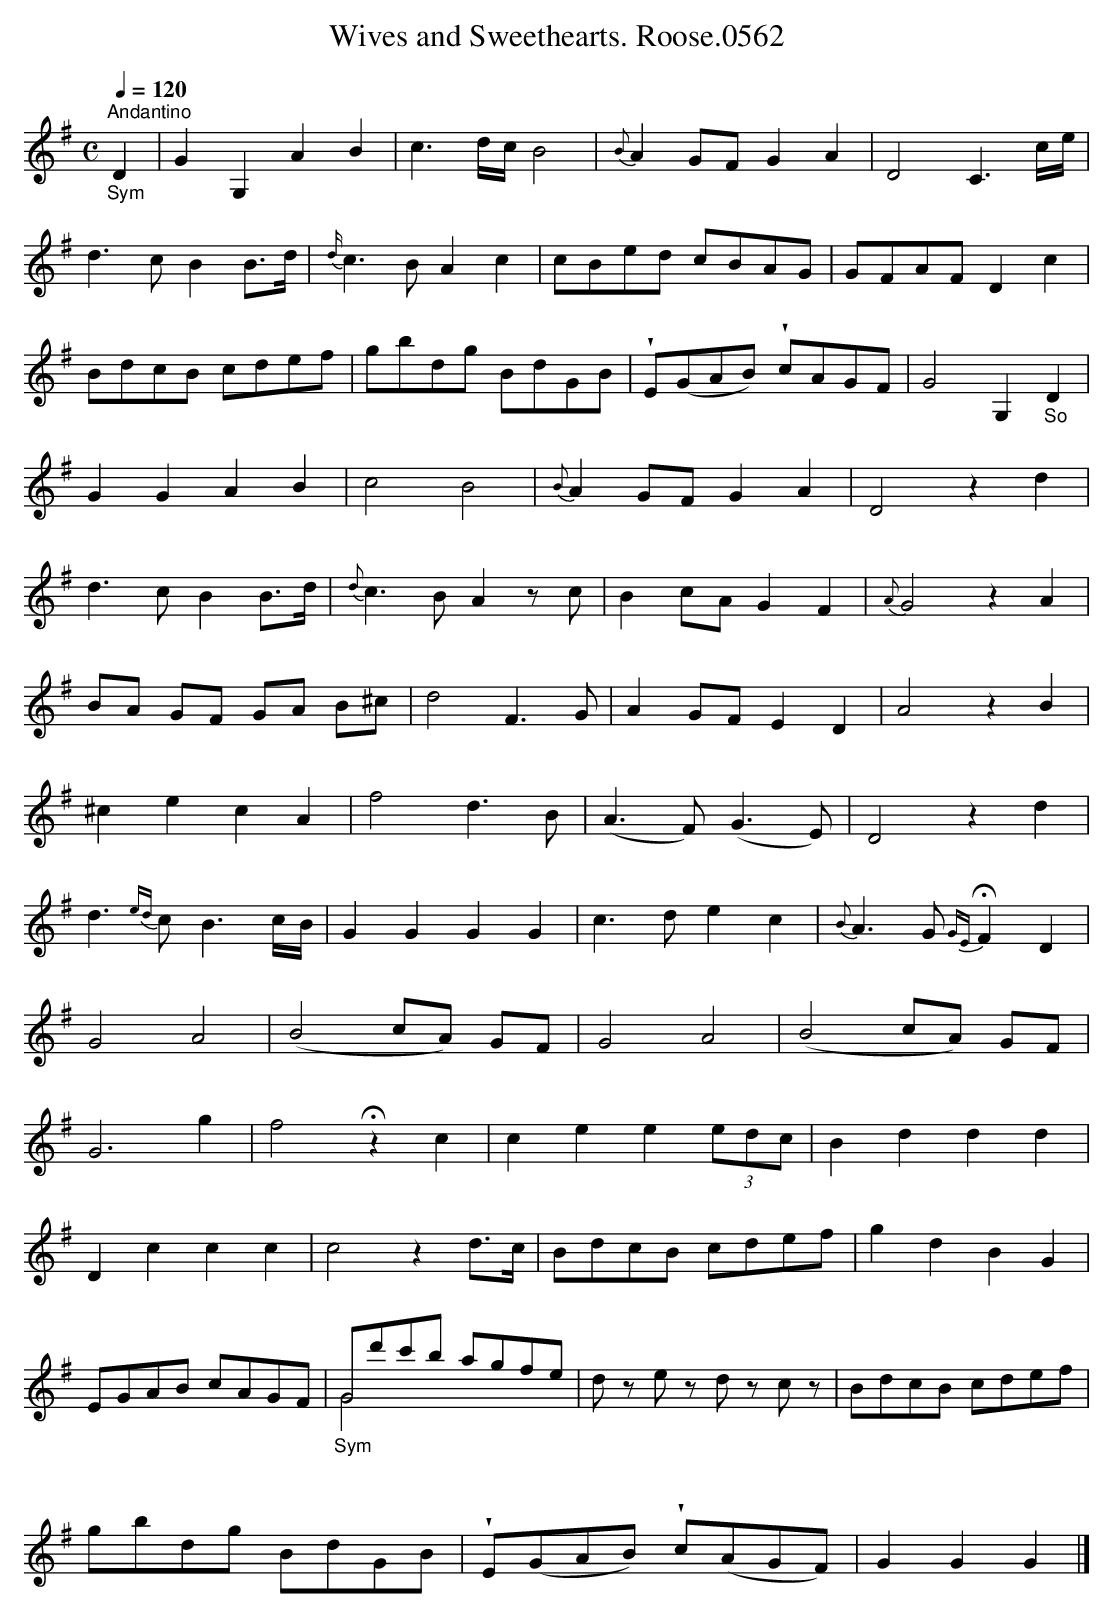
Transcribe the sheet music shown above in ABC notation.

X:1
T:Wives and Sweethearts. Roose.0562
M:C
L:1/8
Q:1/4=120
K:G
"^Andantino" "_Sym"
D2 | G2 G,2 A2 B2 | c3 d/c/ B4 | {B}A2 GF G2 A2 | D4 C3 c/e/ |
d3 c B2 B>d | {d/}c3 B A2 c2 | cBed cBAG | GFAF D2 c2 |
BdcB cdef | gbdg BdGB | !wedge!E(GAB) !wedge!cAGF | G4 G,2 "_So"D2 |
G2 G2 A2 B2 | c4 B4 | {B}A2 GF G2 A2 | D4 z2 d2 |
d3 c B2 B>d | {d}c3 BA2 z c | B2 cA G2 F2 | {A}G4 z2 A2 |
BA GF GA B^c | d4 F3 G | A2 GF E2 D2 | A4 z2 B2 |
^c2 e2 c2 A2 | f4 d3 B | (A3 F) (G3 E) | D4 z2 d2 |
d3 {ed}c B3 c/B/ | G2 G2 G2 G2 | c3 d e2 c2 | {B}A3 G {GE}!fermata!F2 D2 |
G4 A4 | (B4 cA) GF | G4 A4 | (B4 cA) GF |
G6 g2 | f4 !fermata!z2 c2 | c2 e2 e2 (3edc |  B2 d2 d2 d2 |
D2 c2 c2 c2 | c4 z2 d>c | BdcB cdef | g2 d2 B2 G2 |
EGAB cAGF | "_Sym"Gd'c'b agfe & G4 x4 | d z e z d z c z | BdcB cdef |
gbdg BdGB | !wedge!E(GAB) !wedge!c(AGF) | G2 G2 G2 |]
